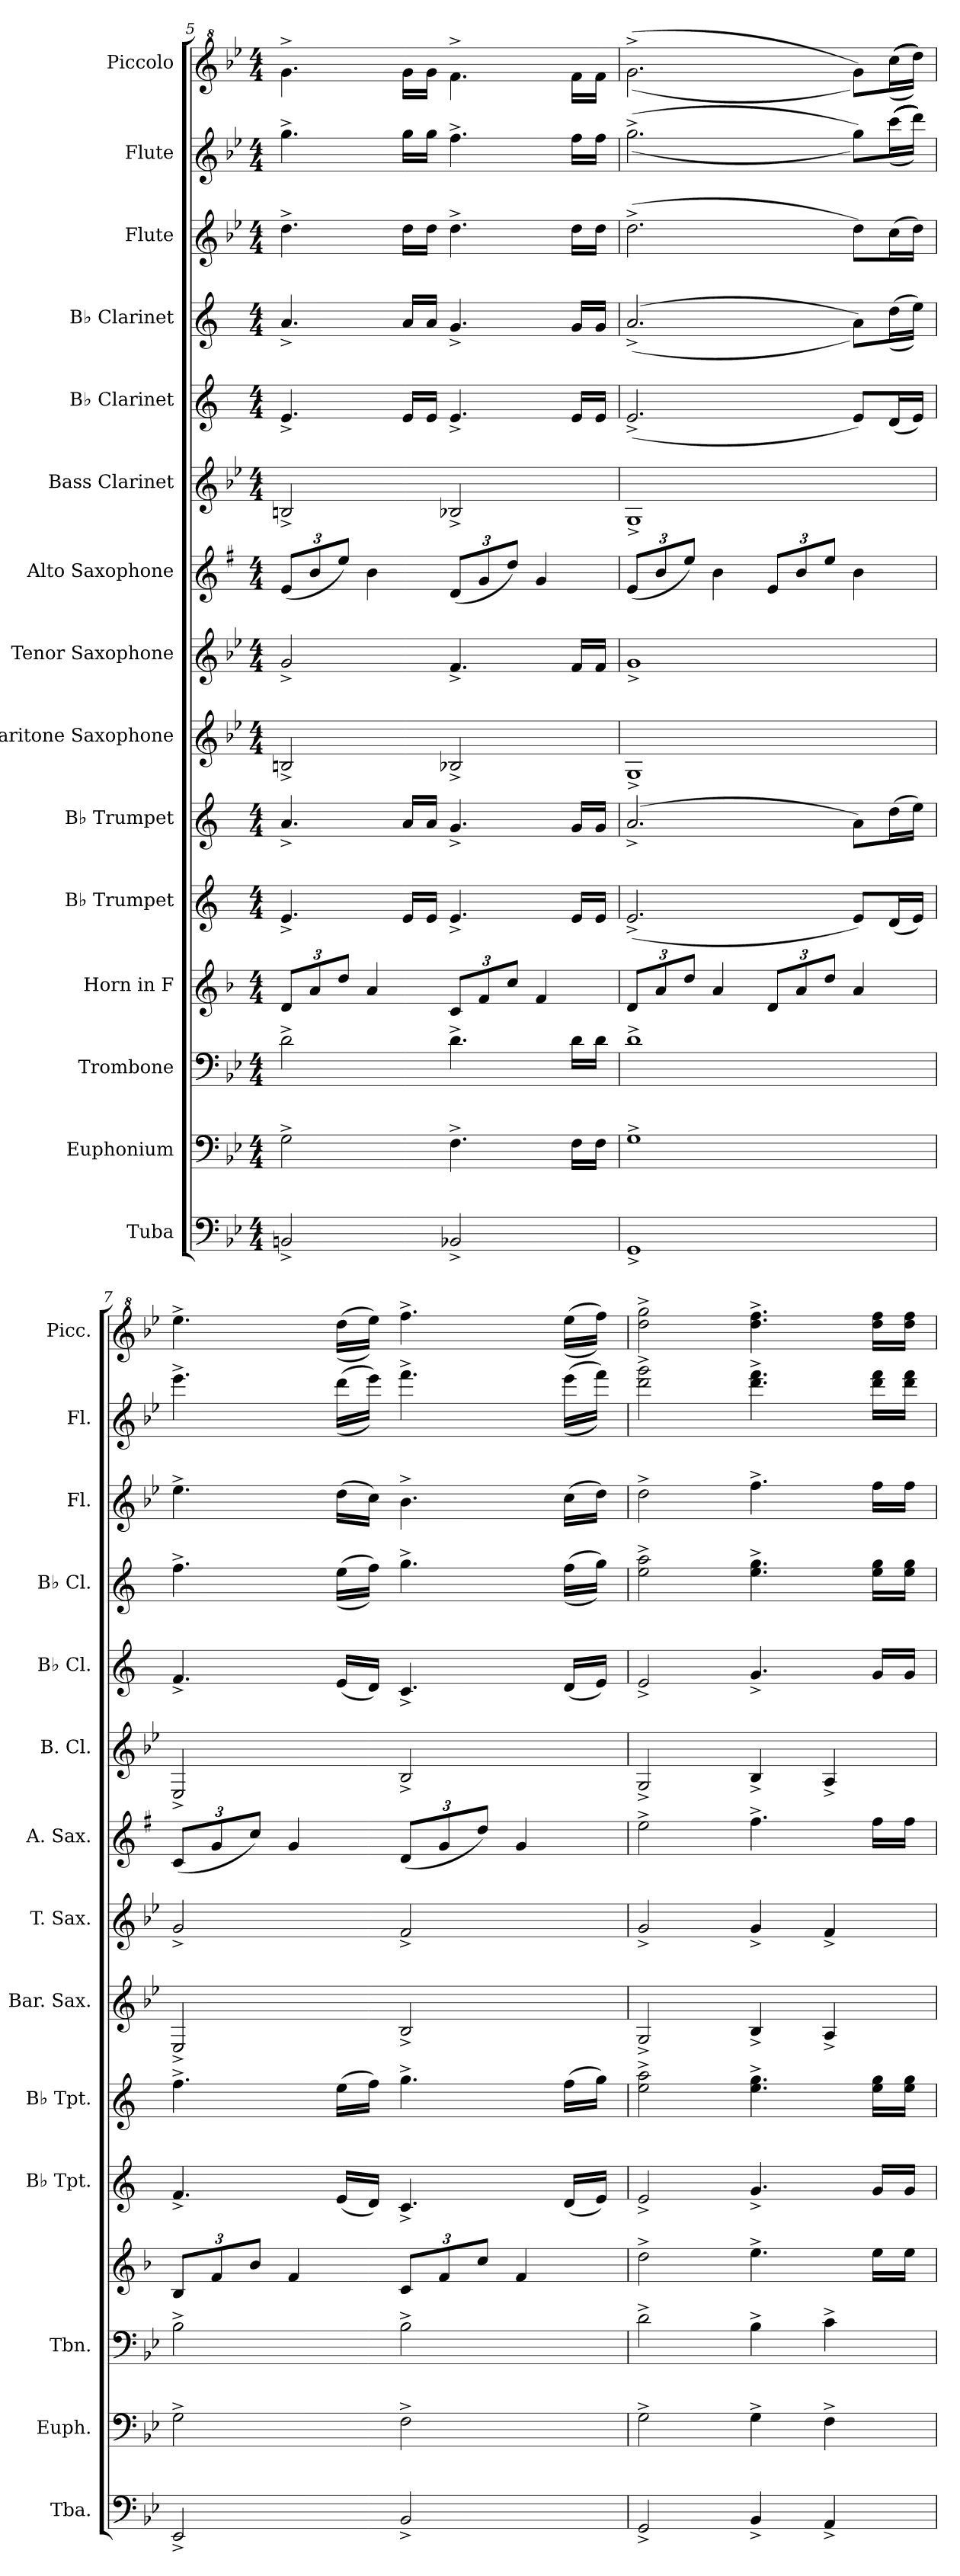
**kern	**kern	**kern	**kern	**kern	**kern	**kern	**kern	**kern	**kern	**kern	**kern	**kern	**kern	**kern
*part15	*part14	*part13	*part12	*part11	*part10	*part9	*part8	*part7	*part6	*part5	*part4	*part3	*part2	*part1
*staff15	*staff14	*staff13	*staff12	*staff11	*staff10	*staff9	*staff8	*staff7	*staff6	*staff5	*staff4	*staff3	*staff2	*staff1
*I"Tuba	*I"Euphonium	*I"Trombone	*I"Horn in F	*I"B♭ Trumpet	*I"B♭ Trumpet	*I"Baritone Saxophone	*I"Tenor Saxophone	*I"Alto Saxophone	*I"Bass Clarinet	*I"B♭ Clarinet	*I"B♭ Clarinet	*I"Flute	*I"Flute	*I"Piccolo
*I'Tba.	*I'Euph.	*I'Tbn.	*	*I'B♭ Tpt.	*I'B♭ Tpt.	*I'Bar. Sax.	*I'T. Sax.	*I'A. Sax.	*I'B. Cl.	*I'B♭ Cl.	*I'B♭ Cl.	*I'Fl.	*I'Fl.	*I'Picc.
*clefF4	*clefF4	*clefF4	*clefG2	*clefG2	*clefG2	*clefG2	*clefG2	*clefG2	*clefG2	*clefG2	*clefG2	*clefG2	*clefG2	*clefG^2
*	*	*	*ITrd4c7	*ITrd1c2	*ITrd1c2	*ITrd12c21	*ITrd8c14	*ITrd5c9	*ITrd8c14	*ITrd1c2	*ITrd1c2	*	*	*ITrd-7c-12
*k[b-e-]	*k[b-e-]	*k[b-e-]	*k[b-e-]	*k[b-e-]	*k[b-e-]	*k[b-e-]	*k[b-e-]	*k[b-e-]	*k[b-e-]	*k[b-e-]	*k[b-e-]	*k[b-e-]	*k[b-e-]	*k[b-e-]
*M4/4	*M4/4	*M4/4	*M4/4	*M4/4	*M4/4	*M4/4	*M4/4	*M4/4	*M4/4	*M4/4	*M4/4	*M4/4	*M4/4	*M4/4
*	*	*	*Xbrackettup	*	*	*	*	*Xbrackettup	*	*	*	*	*	*
=5	=5	=5	=5	=5	=5	=5	=5	=5	=5	=5	=5	=5	=5	=5
2BBn^/	2G^\	2d^\	12G/L	4.d^/	4.g^/	2BBn^/	2G^/	(12G/L	2BBn^/	4.d^/	4.g^/	4.dd^\	4.gg^\	4.ggg^\
.	.	.	12d/	.	.	.	.	12d/	.	.	.	.	.	.
.	.	.	12g/J	.	.	.	.	12g/J)	.	.	.	.	.	.
.	.	.	4d/	.	.	.	.	4d\	.	.	.	.	.	.
.	.	.	.	16d/LL	16g/LL	.	.	.	.	16d/LL	16g/LL	16dd\LL	16gg\LL	16ggg\LL
.	.	.	.	16d/JJ	16g/JJ	.	.	.	.	16d/JJ	16g/JJ	16dd\JJ	16gg\JJ	16ggg\JJ
2BB-X^/	4.F^\	4.d^\	12F/L	4.d^/	4.f^/	2BB-X^/	4.F^/	(12F/L	2BB-X^/	4.d^/	4.f^/	4.dd^\	4.ff^\	4.fff^\
.	.	.	12B-/	.	.	.	.	12B-/	.	.	.	.	.	.
.	.	.	12f/J	.	.	.	.	12f/J)	.	.	.	.	.	.
.	.	.	4B-/	.	.	.	.	4B-/	.	.	.	.	.	.
.	16F\LL	16d\LL	.	16d/LL	16f/LL	.	16F/LL	.	.	16d/LL	16f/LL	16dd\LL	16ff\LL	16fff\LL
.	16F\JJ	16d\JJ	.	16d/JJ	16f/JJ	.	16F/JJ	.	.	16d/JJ	16f/JJ	16dd\JJ	16ff\JJ	16fff\JJ
!!LO:PB:g=z
=6	=6	=6	=6	=6	=6	=6	=6	=6	=6	=6	=6	=6	=6	=6
1GG^	1G^	1d^	12G/L	(2.d^/	(2.g^/	1GG^	1G^	(12G/L	1GG^	(2.d^/	((2.g^/	(2.dd^\	((2.gg^\	((2.ggg^\
.	.	.	12d/	.	.	.	.	12d/	.	.	.	.	.	.
.	.	.	12g/J	.	.	.	.	12g/J)	.	.	.	.	.	.
.	.	.	4d/	.	.	.	.	4d\	.	.	.	.	.	.
.	.	.	12G/L	.	.	.	.	12G/L	.	.	.	.	.	.
.	.	.	12d/	.	.	.	.	12d/	.	.	.	.	.	.
.	.	.	12g/J	.	.	.	.	12g/J	.	.	.	.	.	.
.	.	.	4d/	8d/L)	8g\L)	.	.	4d\	.	8d/L)	8g\L))	8dd\L)	8gg\L))	8ggg\L))
.	.	.	.	(16c/L	(16cc\L	.	.	.	.	(16c/L	((16cc\L	(16cc\L	((((((16ccc\L	(((((16cccc\L
.	.	.	.	16d/JJ)	16dd\JJ)	.	.	.	.	16d/JJ)	16dd\JJ))	16dd\JJ)	16ddd\JJ))))))	16dddd\JJ)))))
=7	=7	=7	=7	=7	=7	=7	=7	=7	=7	=7	=7	=7	=7	=7
2EE-^/	2G^\	2B-^\	12E-/L	4.e-^/	4.ee-^\	2EE-^/	2G^/	(12E-/L	2EE-^/	4.e-^/	4.ee-^\	4.ee-^\	4.eee-^\	4.eeee-^\
.	.	.	12B-/	.	.	.	.	12B-/	.	.	.	.	.	.
.	.	.	12e-/J	.	.	.	.	12e-/J)	.	.	.	.	.	.
.	.	.	4B-/	.	.	.	.	4B-/	.	.	.	.	.	.
.	.	.	.	(16d/LL	(16dd\LL	.	.	.	.	(16d/LL	((16dd\LL	(16dd\LL	((16ddd\LL	((16dddd\LL
.	.	.	.	16c/JJ)	16ee-\JJ)	.	.	.	.	16c/JJ)	16ee-\JJ))	16cc\JJ)	16eee-\JJ))	16eeee-\JJ))
2BB-^/	2F^\	2B-^\	12F/L	4.B-^/	4.ff^\	2BB-^/	2F^/	(12F/L	2BB-^/	4.B-^/	4.ff^\	4.b-^\	4.fff^\	4.ffff^\
.	.	.	12B-/	.	.	.	.	12B-/	.	.	.	.	.	.
.	.	.	12f/J	.	.	.	.	12f/J)	.	.	.	.	.	.
.	.	.	4B-/	.	.	.	.	4B-/	.	.	.	.	.	.
.	.	.	.	(16c/LL	(16ee-\LL	.	.	.	.	(16c/LL	((16ee-\LL	(16cc\LL	((16eee-\LL	((16eeee-\LL
.	.	.	.	16d/JJ)	16ff\JJ)	.	.	.	.	16d/JJ)	16ff\JJ))	16dd\JJ)	16fff\JJ))	16ffff\JJ))
=8	=8	=8	=8	=8	=8	=8	=8	=8	=8	=8	=8	=8	=8	=8
2GG^/	2G^\	2d^\	2g^\	2d^/	2dd\^ 2gg\^	2GG^/	2G^/	2g^\	2GG^/	2d^/	2dd\^ 2gg\^	2dd^\	2ddd\^ 2ggg\^	2dddd\^ 2gggg\^
4BB-^/	4G^\	4B-^\	4.a^\	4.f^/	4.dd\^ 4.ff\^	4BB-^/	4G^/	4.a^\	4BB-^/	4.f^/	4.dd\^ 4.ff\^	4.ff^\	4.ddd\^ 4.fff\^	4.dddd\^ 4.ffff\^
4AA^/	4F^\	4c^\	.	.	.	4AA^/	4F^/	.	4AA^/	.	.	.	.	.
.	.	.	16a\LL	16f/LL	16dd\ 16ff\LL	.	.	16a\LL	.	16f/LL	16dd\ 16ff\LL	16ff\LL	16ddd\ 16fff\LL	16dddd\ 16ffff\LL
.	.	.	16a\JJ	16f/JJ	16dd\ 16ff\JJ	.	.	16a\JJ	.	16f/JJ	16dd\ 16ff\JJ	16ff\JJ	16ddd\ 16fff\JJ	16dddd\ 16ffff\JJ
=	=	=	=	=	=	=	=	=	=	=	=	=	=	=
*-	*-	*-	*-	*-	*-	*-	*-	*-	*-	*-	*-	*-	*-	*-
